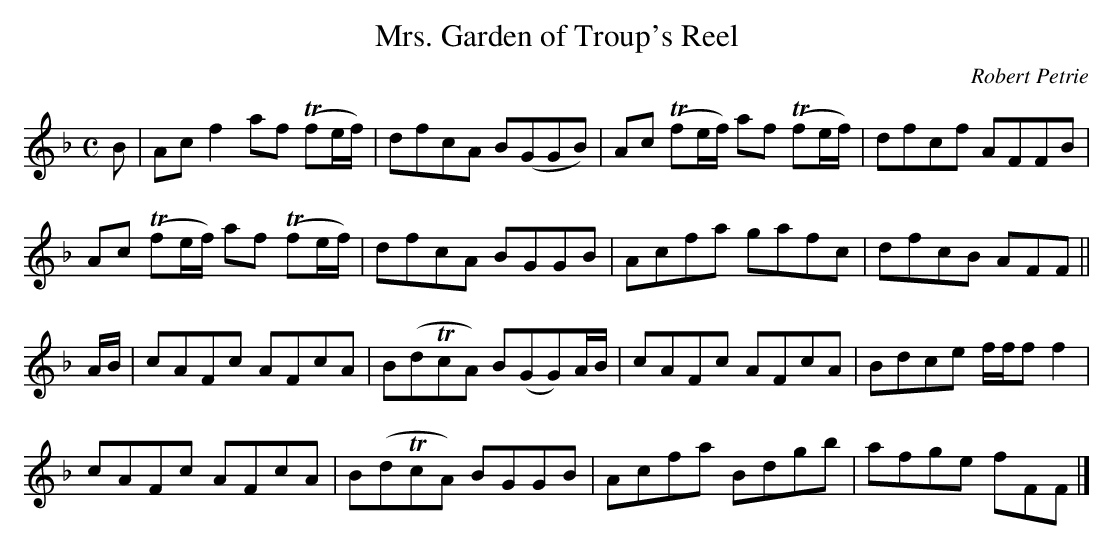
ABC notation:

X:1
T:Mrs. Garden of Troup's Reel
C:Robert Petrie
L:1/8
M:C
K:F
   B|Ac   f2     af (Tfe/f/)|dfcA    B(GGB)   |Ac (Tfe/f/) af (Tfe/f/)|dfcf AFFB    |
     Ac (Tfe/f/) af (Tfe/f/)|dfcA    BGGB     |Acfa        gafc       |dfcB AFF    ||
A/B/|cAFc        AFcA       |B(dTcA) B(GG)A/B/|cAFc        AFcA       |Bdce f/f/f f2|
     cAFc        AFcA       |B(dTcA) BGGB     |Acfa        Bdgb       |afge fFF    |]
